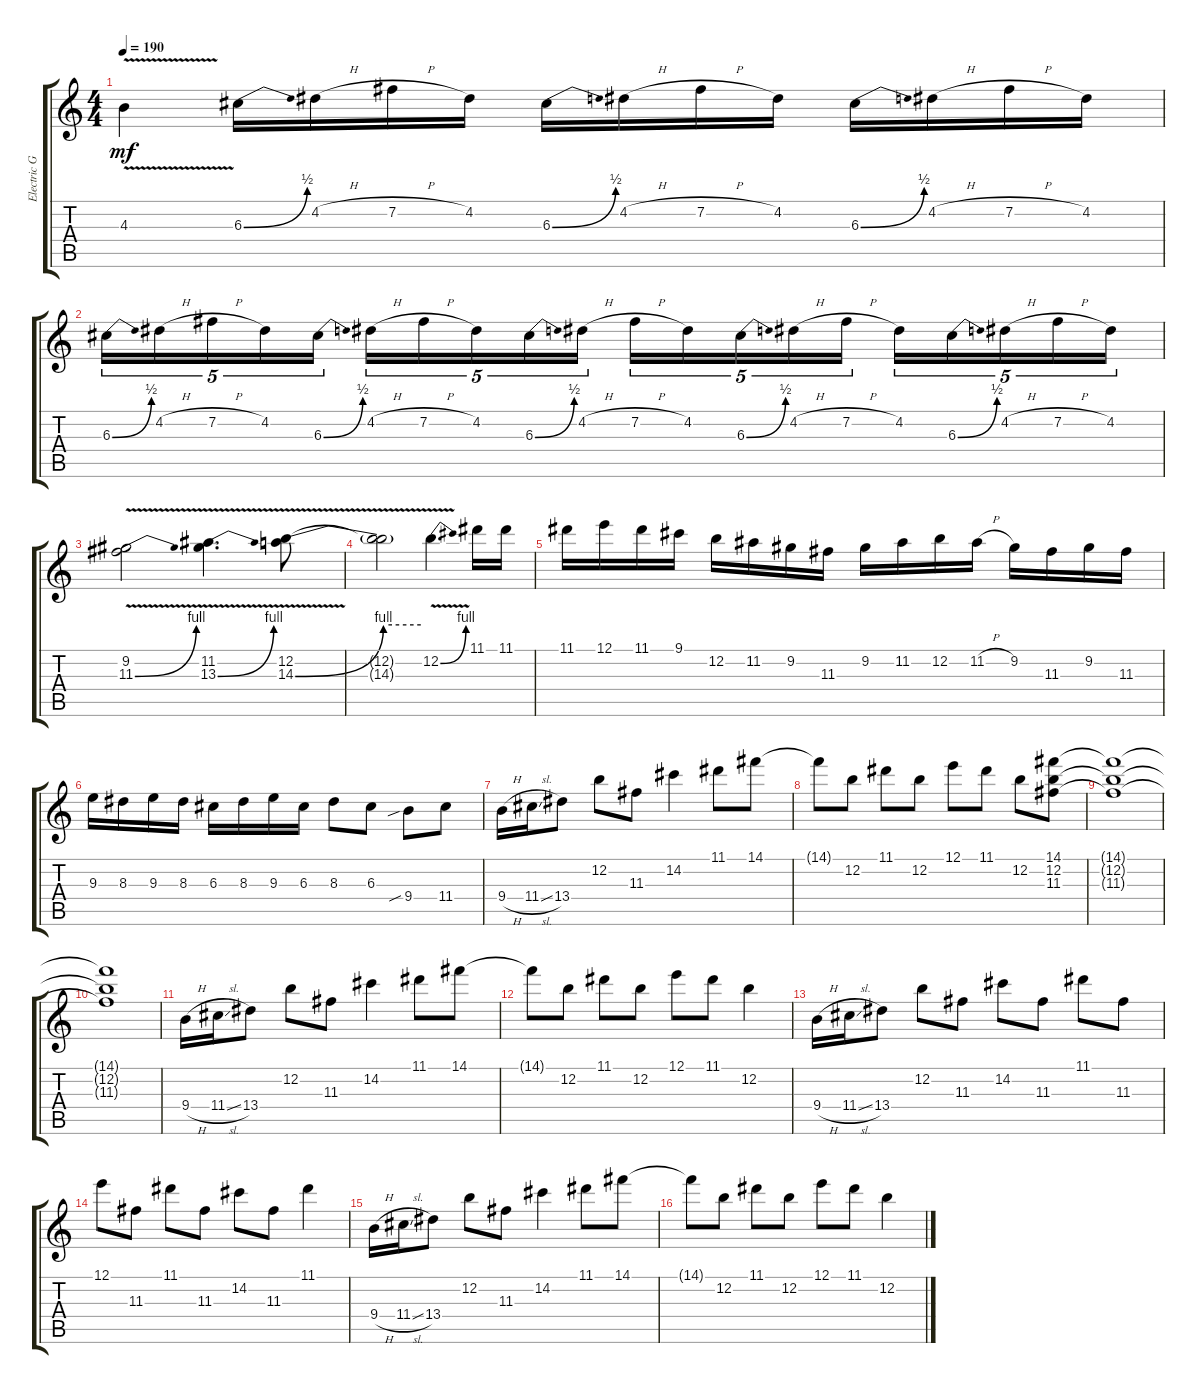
\track ("Electric Guitar" "Electric G") {instrument distortionguitar}
\staff {score tabs}
\tuning (E4 B3 G3 D3 A2 E2) {hide}
\ts (4 4)
\tempo 190
\clef g2
\ks c
4.3{v t}.4{dy mf} 6.3{be (bend 0 0 60 2)}.16 4.2{h}.16 7.2{h}.16 4.2.16 6.3{be (bend 0 0 60 2)}.16 4.2{h}.16 7.2{h}.16 4.2.16 6.3{be (bend 0 0 60 2)}.16 4.2{h}.16 7.2{h}.16 4.2.16 |
6.3{be (bend 0 0 60 2)}.16{tu (5 4)} 4.2{h}.16{tu (5 4)} 7.2{h}.16{tu (5 4)} 4.2.16{tu (5 4)} 6.3{be (bend 0 0 60 2)}.16{tu (5 4)} 4.2{h}.16{tu (5 4)} 7.2{h}.16{tu (5 4)} 4.2.16{tu (5 4)} 6.3{be (bend 0 0 60 2)}.16{tu (5 4)} 4.2{h}.16{tu (5 4)} 7.2{h}.16{tu (5 4)} 4.2.16{tu (5 4)} 6.3{be (bend 0 0 60 2)}.16{tu (5 4)} 4.2{h}.16{tu (5 4)} 7.2{h}.16{tu (5 4)} 4.2.16{tu (5 4)} 6.3{be (bend 0 0 60 2)}.16{tu (5 4)} 4.2{h}.16{tu (5 4)} 7.2{h}.16{tu (5 4)} 4.2.16{tu (5 4)} |
(9.2 11.3{be (bend 0 0 60 4) v}).2 (11.2 13.3{be (bend 0 0 60 4) v}).4{d} (12.2 14.3{be (bend 0 0 60 4) v}).8 |
(12.2{t} 14.3{be (hold 0 4 60 4) t}).2 12.2{be (bend 0 0 60 4) v}.4{d} 11.1.16 11.1.16 |
11.1.16 12.1.16 11.1.16 9.1.16 12.2.16 11.2.16 9.2.16 11.3.16 9.2.16 11.2.16 12.2.16 11.2{h}.16 9.2.16 11.3.16 9.2.16 11.3.16 |
9.3.16 8.3.16 9.3.16 8.3.16 6.3.16 8.3.16 9.3.16 6.3.16 8.3.8 6.3.8 9.4{sib}.8 11.4.8 |
9.4{h}.16 11.4{sl}.16 13.4.8 12.2.8 11.3.8 14.2.4 11.1.8 14.1.8 |
14.1{t}.8 12.2.8 11.1.8 12.2.8 12.1.8 11.1.8 12.2.8 (14.1 12.2 11.3).8 |
(14.1{t} 12.2{t} 11.3{t}).1 |
(14.1{t} 12.2{t} 11.3{t}).1 |
9.4{h}.16 11.4{sl}.16 13.4.8 12.2.8 11.3.8 14.2.4 11.1.8 14.1.8 |
14.1{t}.8 12.2.8 11.1.8 12.2.8 12.1.8 11.1.8 12.2.4 |
9.4{h}.16 11.4{sl}.16 13.4.8 12.2.8 11.3.8 14.2.8 11.3.8 11.1.8 11.3.8 |
12.1.8 11.3.8 11.1.8 11.3.8 14.2.8 11.3.8 11.1.4 |
9.4{h}.16 11.4{sl}.16 13.4.8 12.2.8 11.3.8 14.2.4 11.1.8 14.1.8 |
14.1{t}.8 12.2.8 11.1.8 12.2.8 12.1.8 11.1.8 12.2.4
